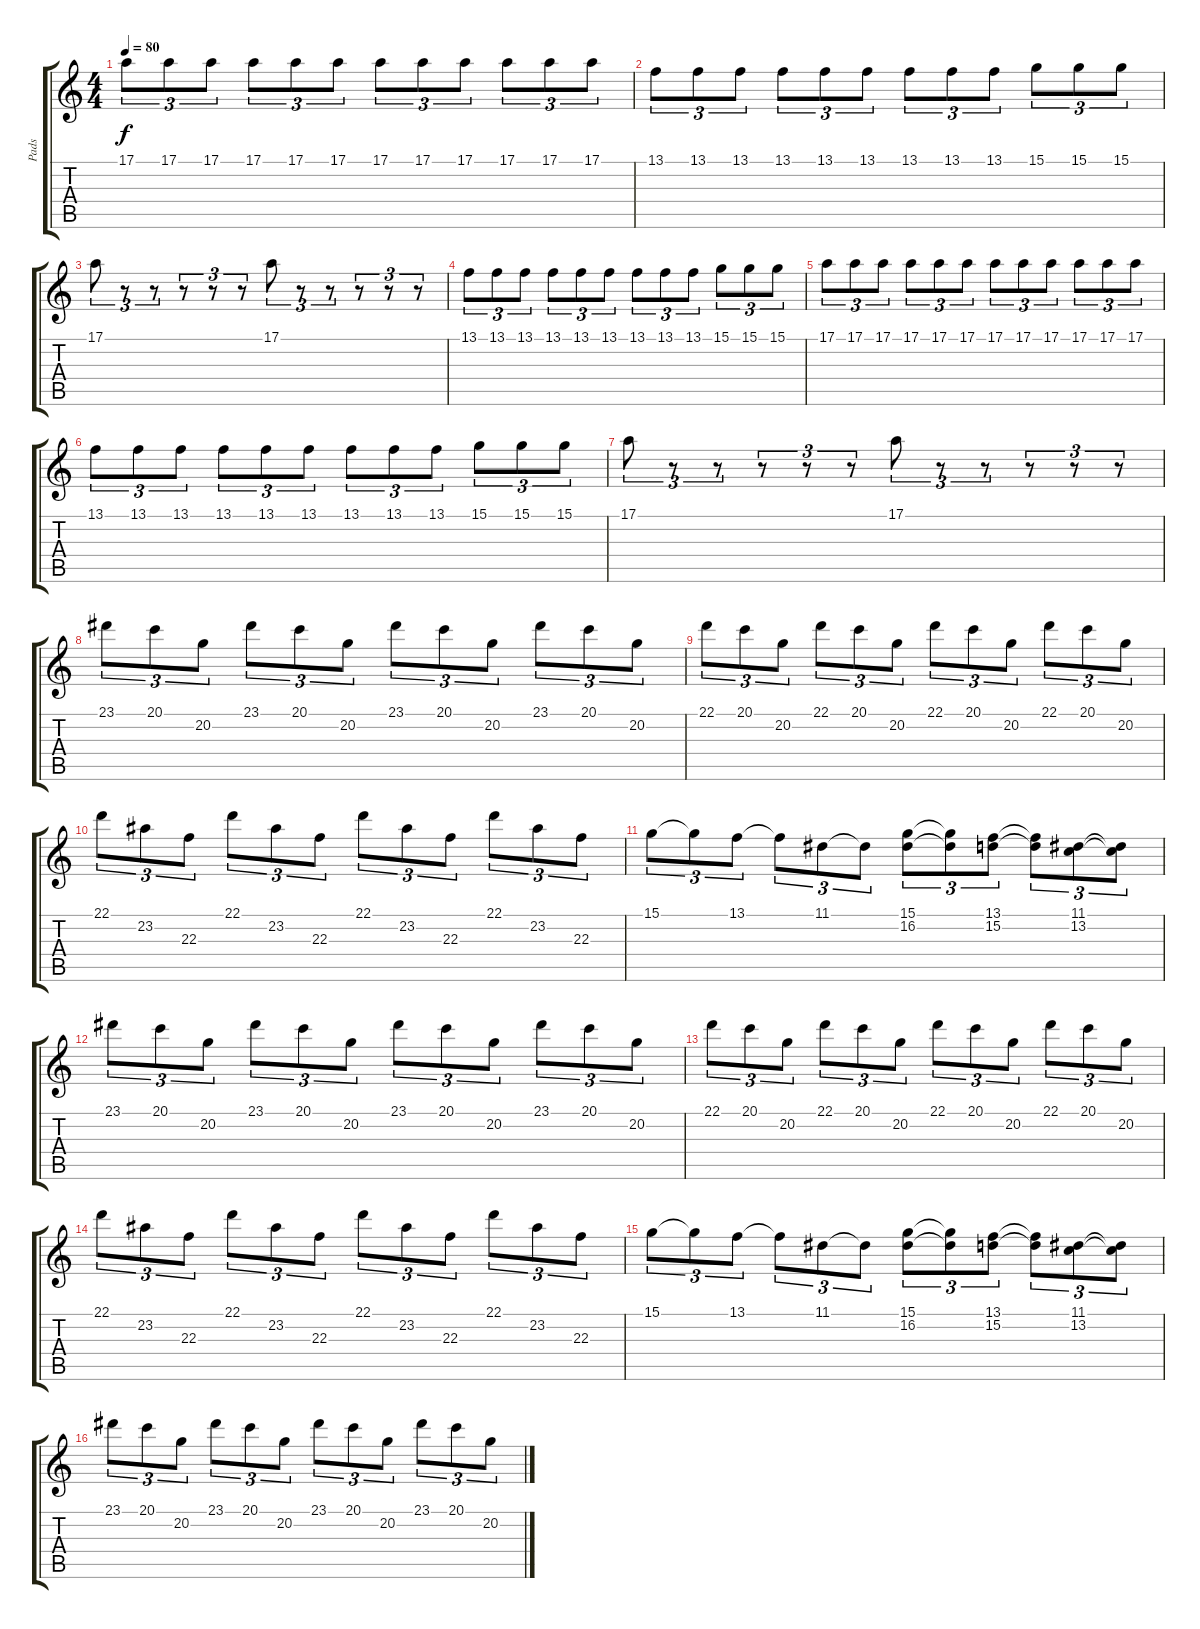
\track ("Pads" "Pads") {instrument fx5brightness}
\staff {score tabs}
\tuning (E4 B3 G3 D3 A2 E2) {hide}
\ts (4 4)
\tempo 80
\clef g2
\ks c
17.1.8{tu (3 2) dy f} 17.1.8{tu (3 2)} 17.1.8{tu (3 2)} 17.1.8{tu (3 2)} 17.1.8{tu (3 2)} 17.1.8{tu (3 2)} 17.1.8{tu (3 2)} 17.1.8{tu (3 2)} 17.1.8{tu (3 2)} 17.1.8{tu (3 2)} 17.1.8{tu (3 2)} 17.1.8{tu (3 2)} |
13.1.8{tu (3 2)} 13.1.8{tu (3 2)} 13.1.8{tu (3 2)} 13.1.8{tu (3 2)} 13.1.8{tu (3 2)} 13.1.8{tu (3 2)} 13.1.8{tu (3 2)} 13.1.8{tu (3 2)} 13.1.8{tu (3 2)} 15.1.8{tu (3 2)} 15.1.8{tu (3 2)} 15.1.8{tu (3 2)} |
17.1.8{tu (3 2)} r.8{tu (3 2)} r.8{tu (3 2)} r.8{tu (3 2)} r.8{tu (3 2)} r.8{tu (3 2)} 17.1.8{tu (3 2)} r.8{tu (3 2)} r.8{tu (3 2)} r.8{tu (3 2)} r.8{tu (3 2)} r.8{tu (3 2)} |
13.1.8{tu (3 2)} 13.1.8{tu (3 2)} 13.1.8{tu (3 2)} 13.1.8{tu (3 2)} 13.1.8{tu (3 2)} 13.1.8{tu (3 2)} 13.1.8{tu (3 2)} 13.1.8{tu (3 2)} 13.1.8{tu (3 2)} 15.1.8{tu (3 2)} 15.1.8{tu (3 2)} 15.1.8{tu (3 2)} |
17.1.8{tu (3 2)} 17.1.8{tu (3 2)} 17.1.8{tu (3 2)} 17.1.8{tu (3 2)} 17.1.8{tu (3 2)} 17.1.8{tu (3 2)} 17.1.8{tu (3 2)} 17.1.8{tu (3 2)} 17.1.8{tu (3 2)} 17.1.8{tu (3 2)} 17.1.8{tu (3 2)} 17.1.8{tu (3 2)} |
13.1.8{tu (3 2)} 13.1.8{tu (3 2)} 13.1.8{tu (3 2)} 13.1.8{tu (3 2)} 13.1.8{tu (3 2)} 13.1.8{tu (3 2)} 13.1.8{tu (3 2)} 13.1.8{tu (3 2)} 13.1.8{tu (3 2)} 15.1.8{tu (3 2)} 15.1.8{tu (3 2)} 15.1.8{tu (3 2)} |
17.1.8{tu (3 2)} r.8{tu (3 2)} r.8{tu (3 2)} r.8{tu (3 2)} r.8{tu (3 2)} r.8{tu (3 2)} 17.1.8{tu (3 2)} r.8{tu (3 2)} r.8{tu (3 2)} r.8{tu (3 2)} r.8{tu (3 2)} r.8{tu (3 2)} |
23.1.8{tu (3 2) volume 8} 20.1.8{tu (3 2)} 20.2.8{tu (3 2)} 23.1.8{tu (3 2)} 20.1.8{tu (3 2)} 20.2.8{tu (3 2)} 23.1.8{tu (3 2)} 20.1.8{tu (3 2)} 20.2.8{tu (3 2)} 23.1.8{tu (3 2)} 20.1.8{tu (3 2)} 20.2.8{tu (3 2)} |
22.1.8{tu (3 2)} 20.1.8{tu (3 2)} 20.2.8{tu (3 2)} 22.1.8{tu (3 2)} 20.1.8{tu (3 2)} 20.2.8{tu (3 2)} 22.1.8{tu (3 2)} 20.1.8{tu (3 2)} 20.2.8{tu (3 2)} 22.1.8{tu (3 2)} 20.1.8{tu (3 2)} 20.2.8{tu (3 2)} |
22.1.8{tu (3 2)} 23.2.8{tu (3 2)} 22.3.8{tu (3 2)} 22.1.8{tu (3 2)} 23.2.8{tu (3 2)} 22.3.8{tu (3 2)} 22.1.8{tu (3 2)} 23.2.8{tu (3 2)} 22.3.8{tu (3 2)} 22.1.8{tu (3 2)} 23.2.8{tu (3 2)} 22.3.8{tu (3 2)} |
15.1.8{tu (3 2) volume 11} 15.1{t}.8{tu (3 2)} 13.1.8{tu (3 2)} 13.1{t}.8{tu (3 2)} 11.1.8{tu (3 2)} 11.1{t}.8{tu (3 2)} (15.1 16.2).8{tu (3 2)} (15.1{t} 16.2{t}).8{tu (3 2)} (13.1 15.2).8{tu (3 2)} (13.1{t} 15.2{t}).8{tu (3 2)} (11.1 13.2).8{tu (3 2)} (11.1{t} 13.2{t}).8{tu (3 2)} |
23.1.8{tu (3 2) volume 8} 20.1.8{tu (3 2)} 20.2.8{tu (3 2)} 23.1.8{tu (3 2)} 20.1.8{tu (3 2)} 20.2.8{tu (3 2)} 23.1.8{tu (3 2)} 20.1.8{tu (3 2)} 20.2.8{tu (3 2)} 23.1.8{tu (3 2)} 20.1.8{tu (3 2)} 20.2.8{tu (3 2)} |
22.1.8{tu (3 2)} 20.1.8{tu (3 2)} 20.2.8{tu (3 2)} 22.1.8{tu (3 2)} 20.1.8{tu (3 2)} 20.2.8{tu (3 2)} 22.1.8{tu (3 2)} 20.1.8{tu (3 2)} 20.2.8{tu (3 2)} 22.1.8{tu (3 2)} 20.1.8{tu (3 2)} 20.2.8{tu (3 2)} |
22.1.8{tu (3 2)} 23.2.8{tu (3 2)} 22.3.8{tu (3 2)} 22.1.8{tu (3 2)} 23.2.8{tu (3 2)} 22.3.8{tu (3 2)} 22.1.8{tu (3 2)} 23.2.8{tu (3 2)} 22.3.8{tu (3 2)} 22.1.8{tu (3 2)} 23.2.8{tu (3 2)} 22.3.8{tu (3 2)} |
15.1.8{tu (3 2)} 15.1{t}.8{tu (3 2)} 13.1.8{tu (3 2)} 13.1{t}.8{tu (3 2)} 11.1.8{tu (3 2)} 11.1{t}.8{tu (3 2)} (15.1 16.2).8{tu (3 2)} (15.1{t} 16.2{t}).8{tu (3 2)} (13.1 15.2).8{tu (3 2)} (13.1{t} 15.2{t}).8{tu (3 2)} (11.1 13.2).8{tu (3 2)} (11.1{t} 13.2{t}).8{tu (3 2)} |
23.1.8{tu (3 2) volume 8} 20.1.8{tu (3 2)} 20.2.8{tu (3 2)} 23.1.8{tu (3 2)} 20.1.8{tu (3 2)} 20.2.8{tu (3 2)} 23.1.8{tu (3 2)} 20.1.8{tu (3 2)} 20.2.8{tu (3 2)} 23.1.8{tu (3 2)} 20.1.8{tu (3 2)} 20.2.8{tu (3 2)}
